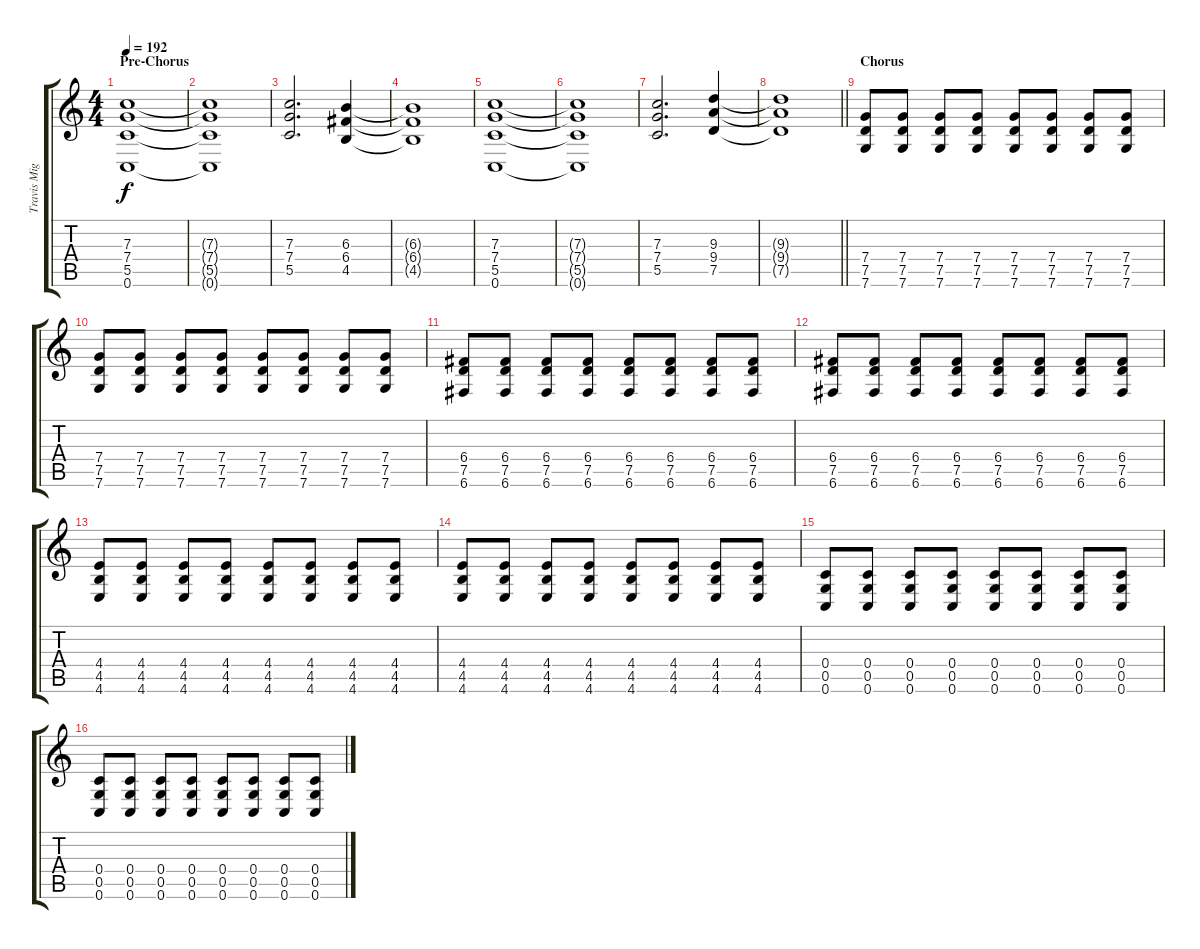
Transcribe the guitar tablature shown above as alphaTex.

\track ("Travis Miguel" "Travis Mig") {instrument distortionguitar}
\staff {score tabs}
\tuning (D4 A3 F3 C3 G2 C2) {hide}
\ts (4 4)
\section ("" "Pre-Chorus")
\tempo 192
\clef g2
\ks aminor
(7.3 7.4 5.5 0.6).1{dy f volume 16} |
(7.3{t} 7.4{t} 5.5{t} 0.6{t}).1 |
(7.3 7.4 5.5).2{d} (6.3 6.4 4.5).4 |
(6.3{t} 6.4{t} 4.5{t}).1 |
(7.3 7.4 5.5 0.6).1 |
(7.3{t} 7.4{t} 5.5{t} 0.6{t}).1 |
(7.3 7.4 5.5).2{d} (9.3 9.4 7.5).4 |
\barLineRight lightlight
(9.3{t} 9.4{t} 7.5{t}).1 |
\section ("" "Chorus")
(7.4 7.5 7.6).8 (7.4 7.5 7.6).8 (7.4 7.5 7.6).8 (7.4 7.5 7.6).8 (7.4 7.5 7.6).8 (7.4 7.5 7.6).8 (7.4 7.5 7.6).8 (7.4 7.5 7.6).8 |
(7.4 7.5 7.6).8 (7.4 7.5 7.6).8 (7.4 7.5 7.6).8 (7.4 7.5 7.6).8 (7.4 7.5 7.6).8 (7.4 7.5 7.6).8 (7.4 7.5 7.6).8 (7.4 7.5 7.6).8 |
(6.4 7.5 6.6).8 (6.4 7.5 6.6).8 (6.4 7.5 6.6).8 (6.4 7.5 6.6).8 (6.4 7.5 6.6).8 (6.4 7.5 6.6).8 (6.4 7.5 6.6).8 (6.4 7.5 6.6).8 |
(6.4 7.5 6.6).8 (6.4 7.5 6.6).8 (6.4 7.5 6.6).8 (6.4 7.5 6.6).8 (6.4 7.5 6.6).8 (6.4 7.5 6.6).8 (6.4 7.5 6.6).8 (6.4 7.5 6.6).8 |
(4.4 4.5 4.6).8 (4.4 4.5 4.6).8 (4.4 4.5 4.6).8 (4.4 4.5 4.6).8 (4.4 4.5 4.6).8 (4.4 4.5 4.6).8 (4.4 4.5 4.6).8 (4.4 4.5 4.6).8 |
(4.4 4.5 4.6).8 (4.4 4.5 4.6).8 (4.4 4.5 4.6).8 (4.4 4.5 4.6).8 (4.4 4.5 4.6).8 (4.4 4.5 4.6).8 (4.4 4.5 4.6).8 (4.4 4.5 4.6).8 |
(0.4 0.5 0.6).8 (0.4 0.5 0.6).8 (0.4 0.5 0.6).8 (0.4 0.5 0.6).8 (0.4 0.5 0.6).8 (0.4 0.5 0.6).8 (0.4 0.5 0.6).8 (0.4 0.5 0.6).8 |
(0.4 0.5 0.6).8 (0.4 0.5 0.6).8 (0.4 0.5 0.6).8 (0.4 0.5 0.6).8 (0.4 0.5 0.6).8 (0.4 0.5 0.6).8 (0.4 0.5 0.6).8 (0.4 0.5 0.6).8
